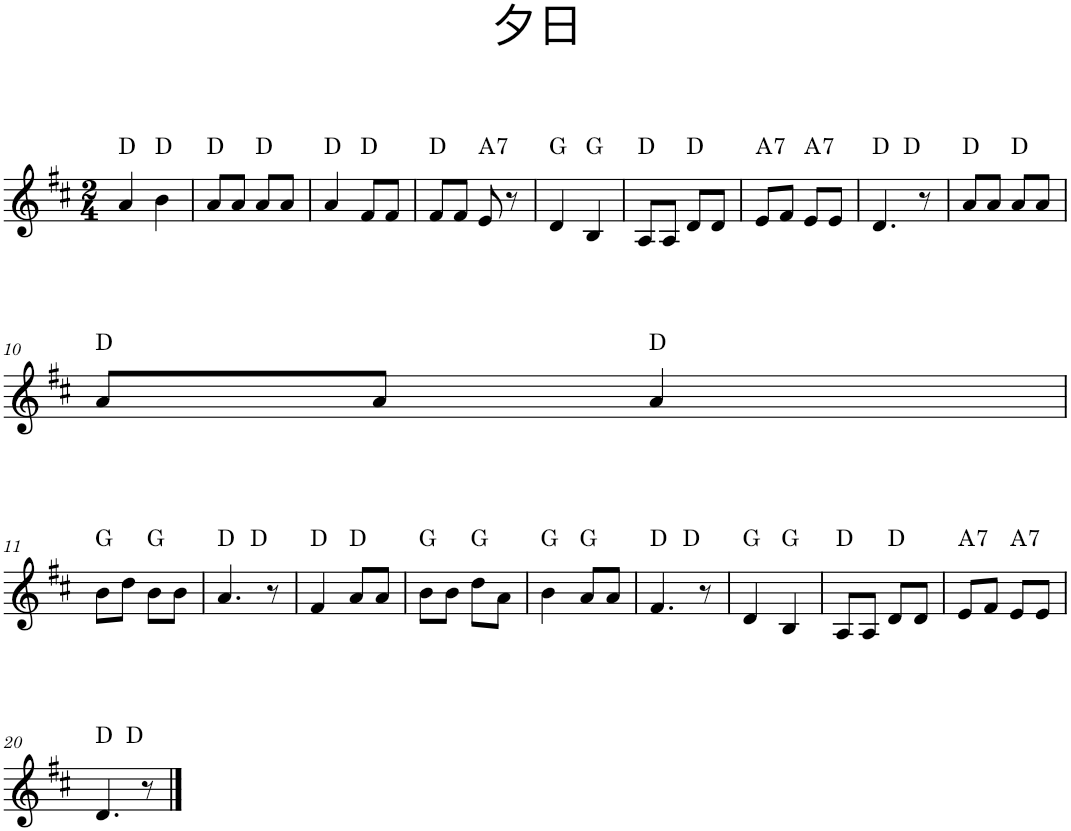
**kern	**harte
*part1	*part1
*staff1	*
*I"Piano	*
*I'Pno.	*
*clefG2	*
*k[f#c#]	*
*M2/4	*
=1	=1
4a/	D:maj
4b\	D:maj
=2	=2
8a/L	D:maj
8a/J	.
8a/L	D:maj
8a/J	.
=3	=3
4a/	D:maj
8f#/L	D:maj
8f#/J	.
=4	=4
8f#/L	D:maj
8f#/J	.
!	!LO:H:kt=7
8e/	A:7
8r	.
=5	=5
4d/	G:maj
4B/	G:maj
=6	=6
8A/L	D:maj
8A/J	.
8d/L	D:maj
8d/J	.
=7	=7
!	!LO:H:kt=7
8e/L	A:7
8f#/J	.
!	!LO:H:kt=7
8e/L	A:7
8e/J	.
=8	=8
*^	*
4.d/	4ryy	D:maj
.	4ryy	D:maj
8r	.	.
*v	*v	*
=9	=9
8a/L	D:maj
8a/J	.
8a/L	D:maj
8a/J	.
!!LO:LB:g=z
=10	=10
8a/L	D:maj
8a/J	.
4a/	D:maj
!!LO:LB:g=z
=11	=11
8b\L	G:maj
8dd\J	.
8b\L	G:maj
8b\J	.
=12	=12
*^	*
4.a/	4ryy	D:maj
.	4ryy	D:maj
8r	.	.
*v	*v	*
=13	=13
4f#/	D:maj
8a/L	D:maj
8a/J	.
=14	=14
8b\L	G:maj
8b\J	.
8dd\L	G:maj
8a\J	.
=15	=15
4b\	G:maj
8a/L	G:maj
8a/J	.
=16	=16
*^	*
4.f#/	4ryy	D:maj
.	4ryy	D:maj
8r	.	.
*v	*v	*
=17	=17
4d/	G:maj
4B/	G:maj
=18	=18
8A/L	D:maj
8A/J	.
8d/L	D:maj
8d/J	.
=19	=19
!	!LO:H:kt=7
8e/L	A:7
8f#/J	.
!	!LO:H:kt=7
8e/L	A:7
8e/J	.
!!LO:LB:g=z
=20	=20
*^	*
4.d/	4ryy	D:maj
.	4ryy	D:maj
8r	.	.
*v	*v	*
==	==
*-	*-
